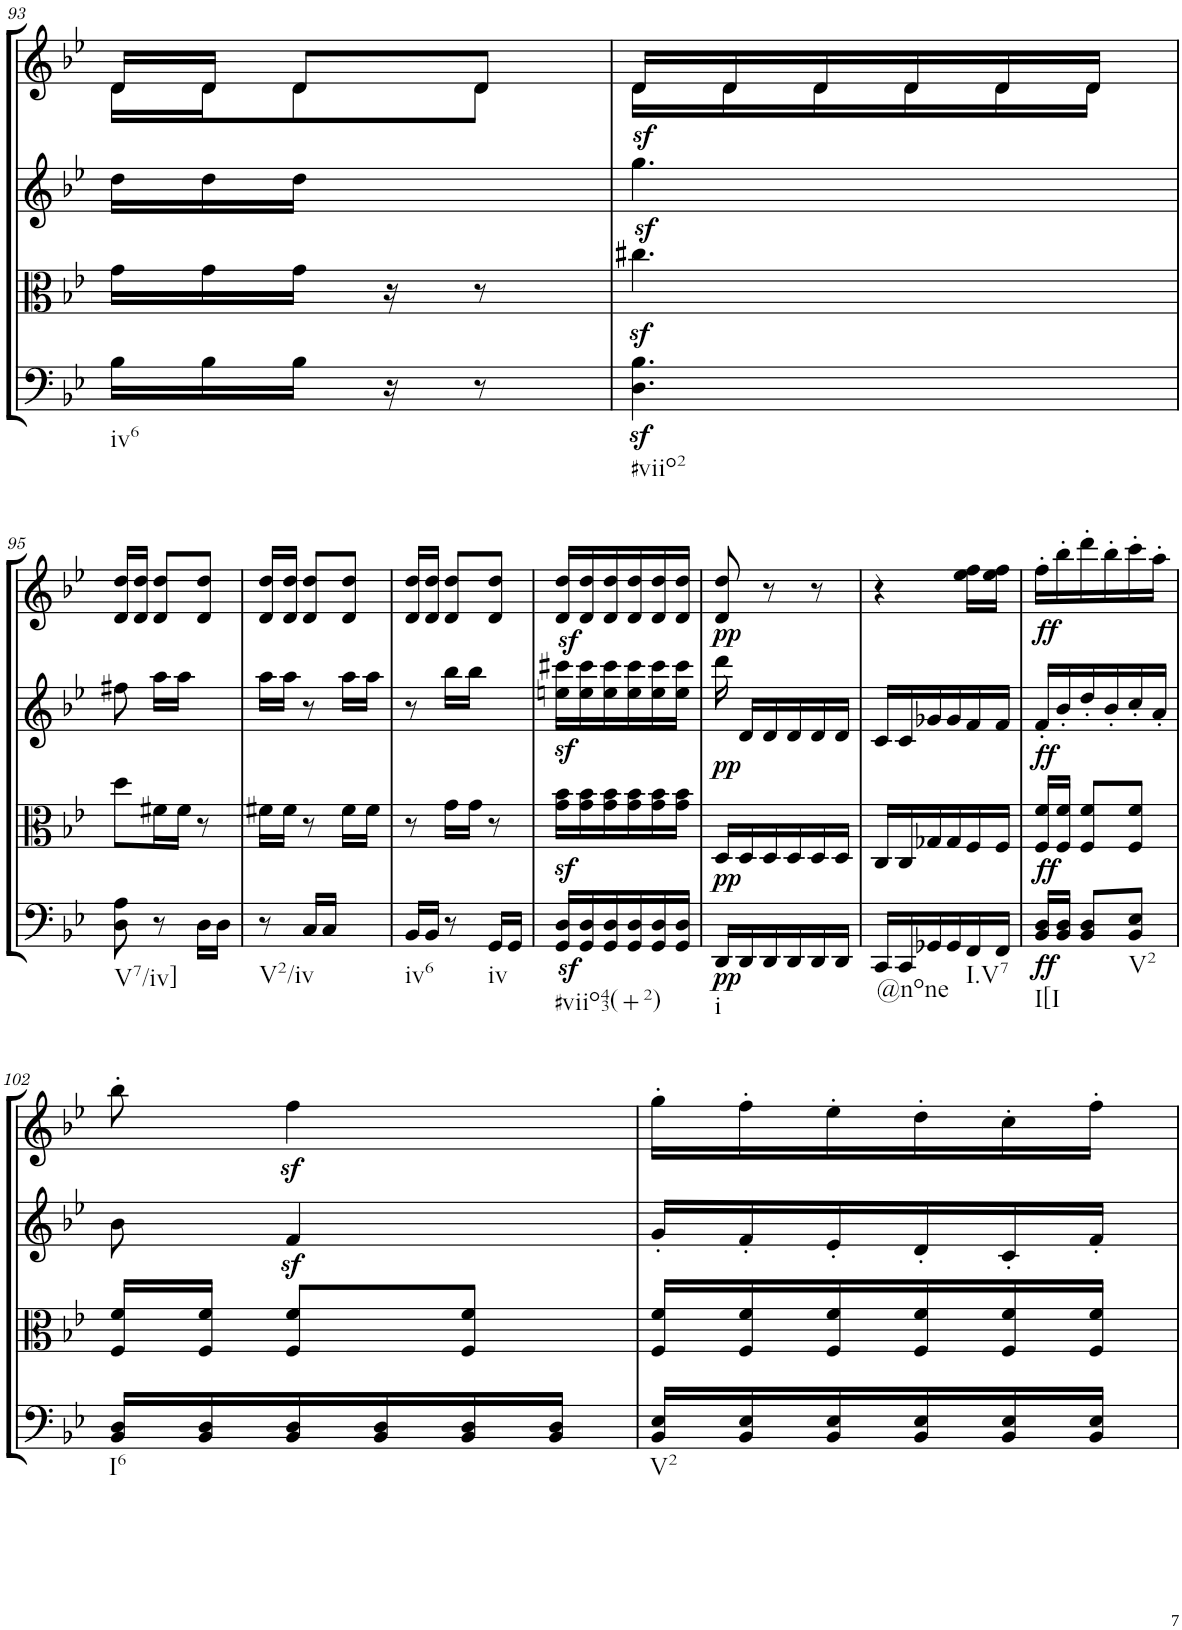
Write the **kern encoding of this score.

**kern	**dynam	**kern	**dynam	**kern	**dynam	**kern	**dynam
*part4	*part4	*part3	*part3	*part2	*part2	*part1	*part1
*staff4	*staff4	*staff3	*staff3	*staff2	*staff2	*staff1	*staff1
*I"Cello	*	*I"Viola	*	*I"2nd Violin	*	*I"1st Violin	*
*	*	*I'Vla	*	*I'Vln	*	*I'Vln	*
!!LO:PB:g=z
*clefF4	*	*clefC3	*	*clefG2	*	*clefG2	*
*k[b-e-]	*	*k[b-e-]	*	*k[b-e-]	*	*k[b-e-]	*
*B-:	*	*B-:	*	*B-:	*	*B-:	*
*M3/8	*	*M3/8	*	*M3/8	*	*M3/8	*
=93	=93	=93	=93	=93	=93	=93	=93
*	*	*	*	*	*	*^	*
!LO:TX:b:t=iv6	!	!	!	!	!	!	!	!
16B-\LL	.	16g\LL	.	16dd\LL	.	16d/LL	16d\LL	.
16B-\	.	16g\	.	16dd\	.	16d/JJ	16d\J	.
16B-\JJ	.	16g\JJ	.	16dd\JJ	.	8d/L	8d\	.
16r	.	16r	.	8.ryy	.	.	.	.
8r	.	8r	.	.	.	8d/J	8d\J	.
=94	=94	=94	=94	=94	=94	=94	=94	=94
!LO:TX:b:t=#viio2	!	!	!	!	!	!	!	!
!	!	!	!	!	!	!	!	!LO:DY:b
4.D\z< 4.B-\z<	.	4.cc#Xz<\	.	4.ggz<\	.	16d/LL	16d\LL	sf
.	.	.	.	.	.	16d/	16d\	.
.	.	.	.	.	.	16d/	16d\	.
.	.	.	.	.	.	16d/	16d\	.
.	.	.	.	.	.	16d/	16d\	.
.	.	.	.	.	.	16d/JJ	16d\JJ	.
!!LO:LB:g=z
=95	=95	=95	=95	=95	=95	=95	=95	=95
!LO:TX:b:t=V7/iv]	!	!	!	!	!	!	!	!
*	*	*	*	*	*	*v	*v	*
8D\ 8A\	.	8dd\L	.	8ff#X\	.	16d/ 16dd/LL	.
.	.	.	.	.	.	16d/ 16dd/JJ	.
8r	.	16f#X\L	.	16aa\LL	.	8d/ 8dd/L	.
.	.	16f#\JJ	.	16aa\JJ	.	.	.
16D\LL	.	8r	.	8ryy	.	8d/ 8dd/J	.
16D\JJ	.	.	.	.	.	.	.
=96	=96	=96	=96	=96	=96	=96	=96
!LO:TX:b:t=V2/iv	!	!	!	!	!	!	!
8r	.	16f#X\LL	.	16aa\LL	.	16d/ 16dd/LL	.
.	.	16f#\JJ	.	16aa\JJ	.	16d/ 16dd/JJ	.
16C/LL	.	8r	.	8r	.	8d/ 8dd/L	.
16C/JJ	.	.	.	.	.	.	.
8ryy	.	16f#\LL	.	16aa\LL	.	8d/ 8dd/J	.
.	.	16f#\JJ	.	16aa\JJ	.	.	.
=97	=97	=97	=97	=97	=97	=97	=97
!LO:TX:b:t=iv6	!	!	!	!	!	!	!
16BB-/LL	.	8r	.	8r	.	16d/ 16dd/LL	.
16BB-/JJ	.	.	.	.	.	16d/ 16dd/JJ	.
8r	.	16g\LL	.	16bb-\LL	.	8d/ 8dd/L	.
.	.	16g\JJ	.	16bb-\JJ	.	.	.
!LO:TX:b:t=iv	!	!	!	!	!	!	!
16GG/LL	.	8r	.	8ryy	.	8d/ 8dd/J	.
16GG/JJ	.	.	.	.	.	.	.
=98	=98	=98	=98	=98	=98	=98	=98
!LO:TX:b:t=#viio43(+2)	!	!	!	!	!	!	!
16GG/z< 16D/z<LL	.	16g\z< 16b-\z<LL	.	16een\z< 16ccc#X\z<LL	.	16d/z< 16dd/z<LL	.
16GG/ 16D/	.	16g\ 16b-\	.	16ee\ 16ccc#\	.	16d/ 16dd/	.
16GG/ 16D/	.	16g\ 16b-\	.	16ee\ 16ccc#\	.	16d/ 16dd/	.
16GG/ 16D/	.	16g\ 16b-\	.	16ee\ 16ccc#\	.	16d/ 16dd/	.
16GG/ 16D/	.	16g\ 16b-\	.	16ee\ 16ccc#\	.	16d/ 16dd/	.
16GG/ 16D/JJ	.	16g\ 16b-\JJ	.	16ee\ 16ccc#\JJ	.	16d/ 16dd/JJ	.
=99	=99	=99	=99	=99	=99	=99	=99
!LO:TX:b:t=i	!	!	!	!	!	!	!
!	!LO:DY:b	!	!LO:DY:a	!	!	!	!
!	!	!	!LO:DY:n=1:b	!	!	!	!LO:DY:b
16DD/LL	pp	16D/LL	pp pp	16ddd\	.	8d/ 8dd/	pp
16DD/	.	16D/	.	16d/LL	.	.	.
16DD/	.	16D/	.	16d/	.	8r	.
16DD/	.	16D/	.	16d/	.	.	.
16DD/	.	16D/	.	16d/	.	8r	.
16DD/JJ	.	16D/JJ	.	16d/JJ	.	.	.
=100	=100	=100	=100	=100	=100	=100	=100
!LO:TX:b:t=@none	!	!	!	!	!	!	!
16CC/LL	.	16C/LL	.	16c/LL	.	4r	.
16CC/	.	16C/	.	16c/	.	.	.
16GG-X/	.	16G-X/	.	16g-X/	.	.	.
16GG-/	.	16G-/	.	16g-/	.	.	.
!LO:TX:b:t=I.V7	!	!	!	!	!	!	!
16FF/	.	16F/	.	16f/	.	16ee-\ 16ff\LL	.
16FF/JJ	.	16F/JJ	.	16f/JJ	.	16ee-\ 16ff\JJ	.
=101	=101	=101	=101	=101	=101	=101	=101
!LO:TX:b:t=I[I	!	!	!	!	!	!	!
!	!LO:DY:b	!	!	!	!	!	!
!	!LO:DY:n=1:a	!	!	!	!LO:DY:b	!	!LO:DY:b
16BB-/ 16D/LL	ff ff	16F/ 16f/LL	.	16f'/LL	ff	16ff'\LL	ff
16BB-/ 16D/JJ	.	16F/ 16f/JJ	.	16b-'/	.	16bb-'\	.
8BB-/ 8D/L	.	8F/ 8f/L	.	16dd'/	.	16ddd'\	.
.	.	.	.	16b-'/	.	16bb-'\	.
!LO:TX:b:t=V2	!	!	!	!	!	!	!
8BB-/ 8E-/J	.	8F/ 8f/J	.	16cc'/	.	16ccc'\	.
.	.	.	.	16a'/JJ	.	16aa'\JJ	.
!!LO:LB:g=z
=102	=102	=102	=102	=102	=102	=102	=102
!LO:TX:b:t=I6	!	!	!	!	!	!	!
16BB-/ 16D/LL	.	16F/ 16f/LL	.	8b-\	.	8bb-'\	.
16BB-/ 16D/	.	16F/ 16f/JJ	.	.	.	.	.
16BB-/ 16D/	.	8F/ 8f/L	.	4fz</	.	4ffz<\	.
16BB-/ 16D/	.	.	.	.	.	.	.
16BB-/ 16D/	.	8F/ 8f/J	.	.	.	.	.
16BB-/ 16D/JJ	.	.	.	.	.	.	.
=103	=103	=103	=103	=103	=103	=103	=103
!LO:TX:b:t=V2	!	!	!	!	!	!	!
16BB-/ 16E-/LL	.	16F/ 16f/LL	.	16g'/LL	.	16gg'\LL	.
16BB-/ 16E-/	.	16F/ 16f/	.	16f'/	.	16ff'\	.
16BB-/ 16E-/	.	16F/ 16f/	.	16e-'/	.	16ee-'\	.
16BB-/ 16E-/	.	16F/ 16f/	.	16d'/	.	16dd'\	.
16BB-/ 16E-/	.	16F/ 16f/	.	16c'/	.	16cc'\	.
16BB-/ 16E-/JJ	.	16F/ 16f/JJ	.	16f'/JJ	.	16ff'\JJ	.
=	=	=	=	=	=	=	=
*-	*-	*-	*-	*-	*-	*-	*-
